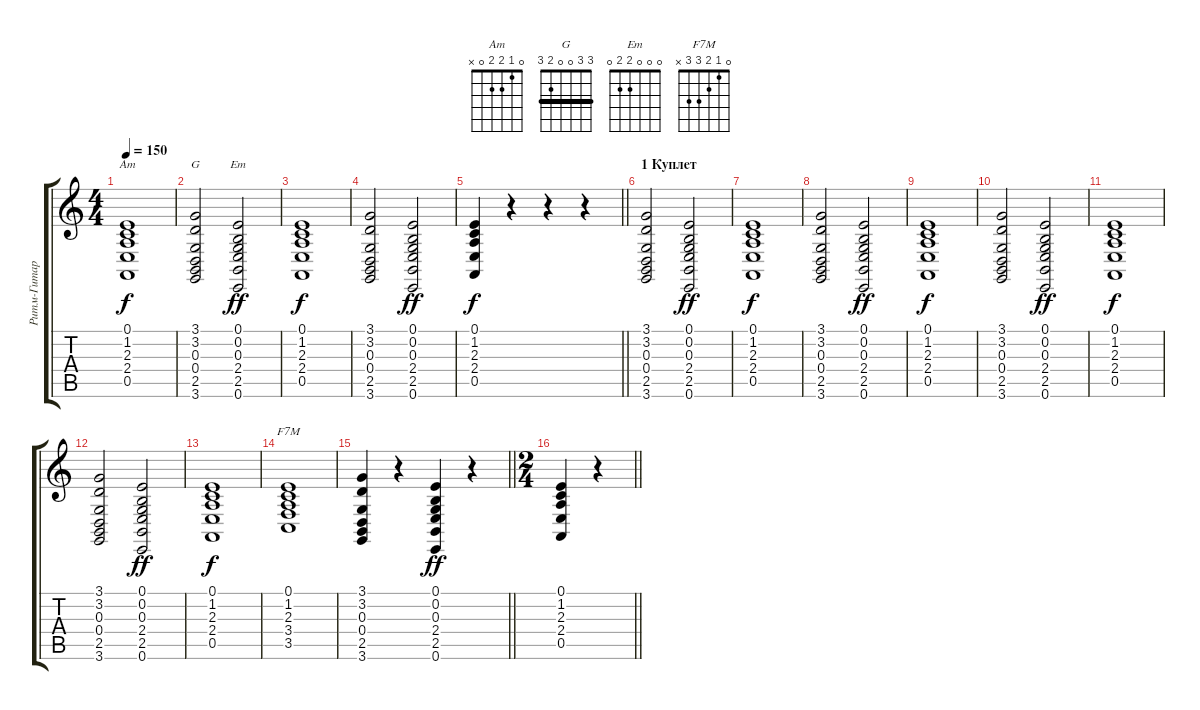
\track ("Ритм-Гитара (Бой)" "Ритм-Гитар") {instrument orchestralharp}
\staff {score tabs}
\tuning (E4 B3 G3 D3 A2 E2) {hide}
\chord ("Am" 0 1 2 2 0 x)
\chord ("G" 3 3 0 0 2 3) {barre 3}
\chord ("Em" 0 0 0 2 2 0)
\chord ("F7M" 0 1 2 3 3 x)
\ts (4 4)
\tempo 150
\clef g2
\ks c
(0.1 1.2 2.3 2.4 0.5).1{ch "Am" dy f} |
(3.1 3.2 0.3 0.4 2.5 3.6).2{ch "G"} (0.1 0.2 0.3 2.4 2.5 0.6).2{ch "Em" dy ff} |
(0.1 1.2 2.3 2.4 0.5).1{dy f} |
(3.1 3.2 0.3 0.4 2.5 3.6).2 (0.1 0.2 0.3 2.4 2.5 0.6).2{dy ff} |
\barLineRight lightlight
(0.1 1.2 2.3 2.4 0.5).4{dy f} r.4 r.4 r.4 |
\section ("" "1 Куплет")
(3.1 3.2 0.3 0.4 2.5 3.6).2 (0.1 0.2 0.3 2.4 2.5 0.6).2{dy ff} |
(0.1 1.2 2.3 2.4 0.5).1{dy f} |
(3.1 3.2 0.3 0.4 2.5 3.6).2 (0.1 0.2 0.3 2.4 2.5 0.6).2{dy ff} |
(0.1 1.2 2.3 2.4 0.5).1{dy f} |
(3.1 3.2 0.3 0.4 2.5 3.6).2 (0.1 0.2 0.3 2.4 2.5 0.6).2{dy ff} |
(0.1 1.2 2.3 2.4 0.5).1{dy f} |
(3.1 3.2 0.3 0.4 2.5 3.6).2 (0.1 0.2 0.3 2.4 2.5 0.6).2{dy ff} |
(0.1 1.2 2.3 2.4 0.5).1{dy f} |
(0.1 1.2 2.3 3.4 3.5).1{ch "F7M"} |
\barLineRight lightlight
(3.1 3.2 0.3 0.4 2.5 3.6).4 r.4 (0.1 0.2 0.3 2.4 2.5 0.6).4{dy ff} r.4 |
\ts (2 4)
\barLineRight lightlight
(0.1 1.2 2.3 2.4 0.5).4 r.4
